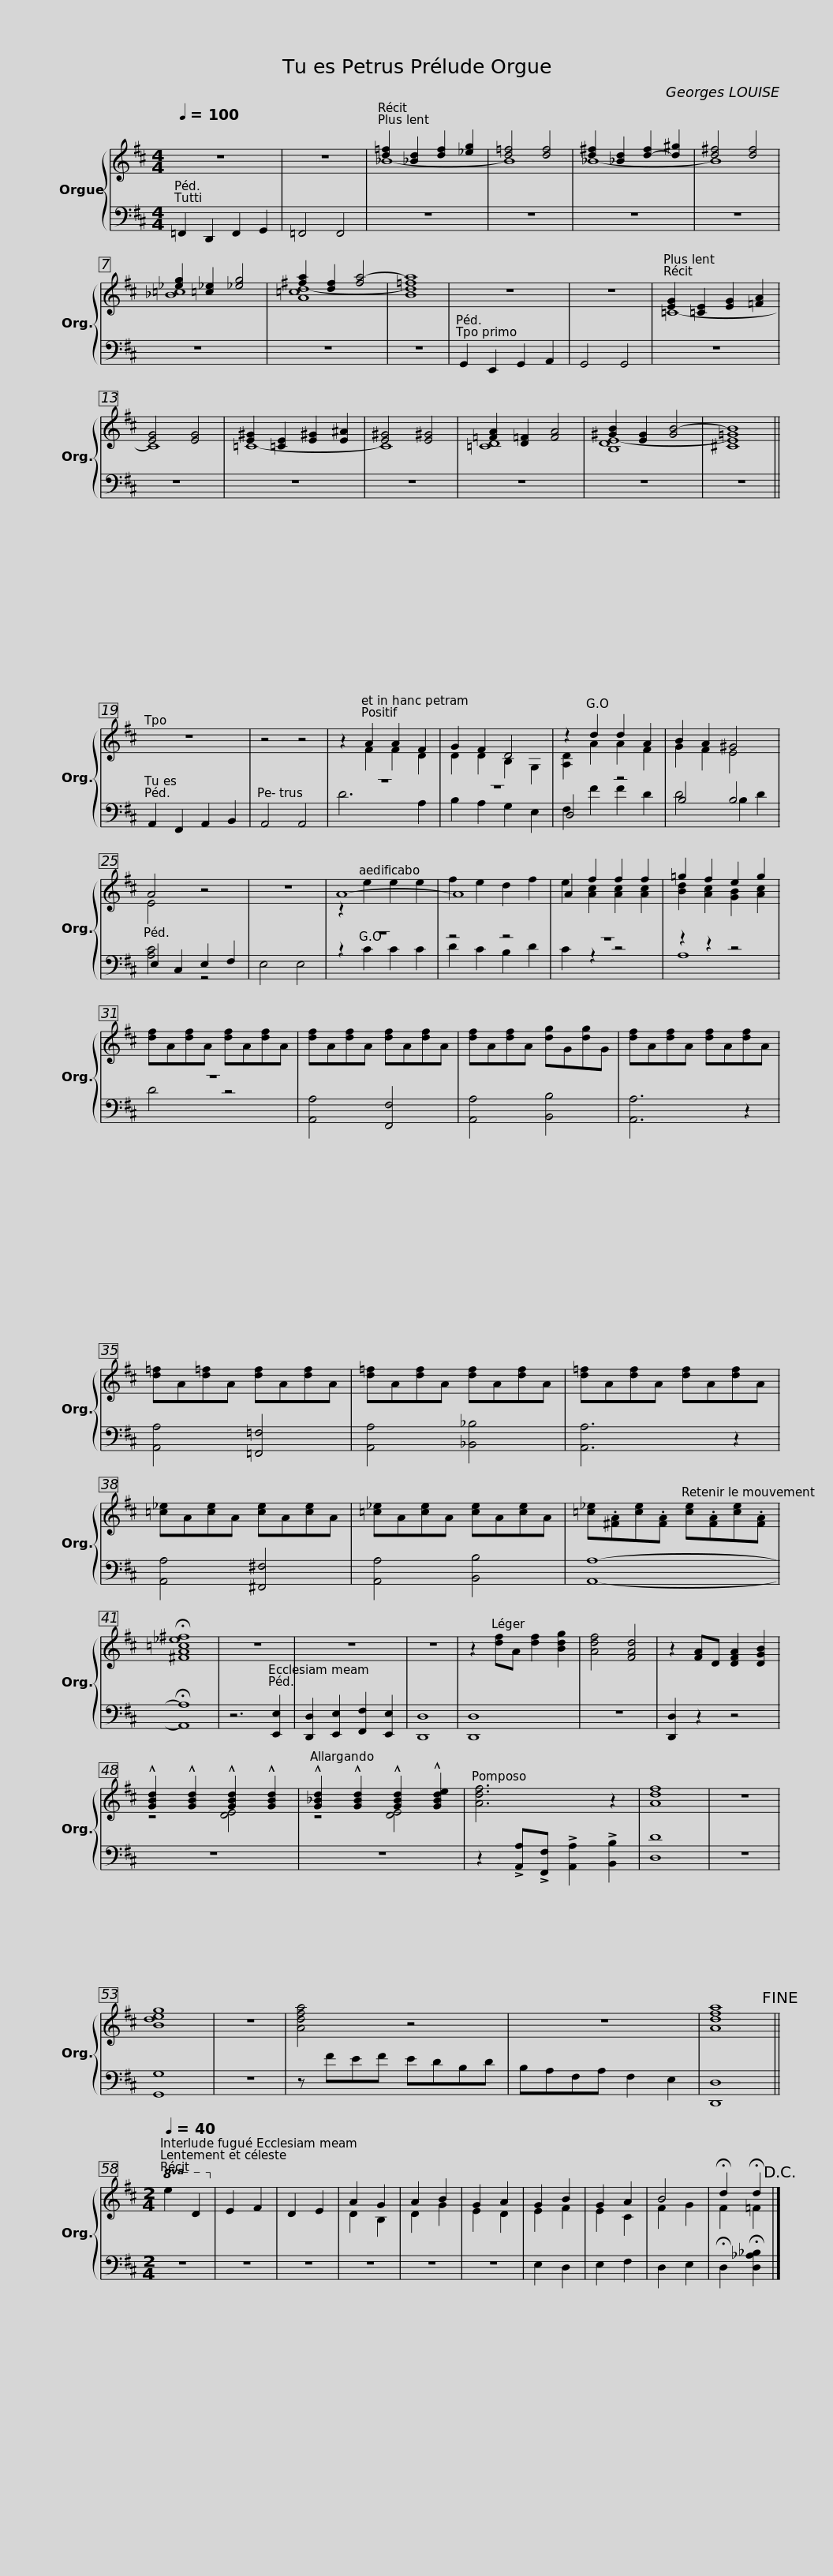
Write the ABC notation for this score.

X:1
%%score { ( 1 3 ) | ( 2 4 ) }
L:1/8
Q:1/4=100
M:4/4
I:linebreak $
K:D
V:1 treble
V:3 treble
V:2 bass
V:4 bass
V:1
 z8 | z8 | [d=f]2 [_Bd]2 [df]2 [_eg]2 | [d=f]4 [df]4 | [d^f]2 [_Bd]2 [d-f]2 [d^g]2 | %5
 [d^f]4 [df]4 | [_eg]2 [=c_e]2 [_eg]4 | [^fa]2 [df]2 [fa-]4 | [=fa]8 |$ z8 | %10
 z8 | [EG]2 [=CE]2 [EG]2 [=FA]2 | [EG]4 [EG]4 | [E^G]2 [=CE]2 [E^G]2 [E^A]2 | [E^G]4 [E^G]4 | %15
 [=FA]2 [D=F]2 [FA]4 | [^GB]2 [EG]2 [GB-]4 | [=GB]8 ||$ z8 | z4 z4 | %20
 z2 A2 A2 F2 | G2 F2 D4 | z2 d2 d2 A2 | B2 A2 ^G4 | A4 z4 | %25
 z8 | A8- |$ A8 | A2 f2 f2 f2 | =g2 f2 e2 g2 | %30
 [df]A[df]A [df]A[df]A | [df]A[df]A [df]A[df]A | [df]A[df]A [dg]G[dg]G |$ [df]A[df]A [df]A[df]A | [d=f]A[d=f]A [df]A[df]A | %35
 [d=f]A[df]A [df]A[df]A | [d=f]A[df]A [df]A[df]A | [=c_e]A[ce]A [ce]A[ce]A |$ [=c_e]A[ce]A [ce]A[ce]A | [=c_e].[^FA][ce].[FA] [ce].[FA][ce].[FA] | %40
 !fermata![^FA=c_e^f]8 |$ z8 | z8 | z8 | z2 [df]A [df]2 [Bdg]2 | %45
 [Adf]4 [FAd]4 | z2 [FA]D [DFA]2 [DGB]2 | !^![GBd]2 !^![GBd]2 !^![GBd]2 !^![GBd]2 | !^![G_Bd]2 !^![GBd]2 !^![GBd]2 !^![GBde]2 | [Adf]6 z2 | %50
 [Adf]8 |$ z8 | [Bdeg]8 | z8 | [Adfa]4 z4 | %55
 z8 | [Adfa]8!fine! ||$[M:2/4][Q:1/4=40]!8va(! e2 d2!8va)! | E2 F2 | D2 E2 | %60
 A2 G2 | A2 B2 | G2 A2 | G2 B2 | G2 A2 | %65
 B4 | !fermata!d2 !fermata!d2!D.C.! |] %67
V:2
 =F,,2 D,,2 F,,2 G,,2 | =F,,4 F,,4 | z8 | z8 | z8 | %5
 z8 | z8 | z8 | z8 |$ G,,2 E,,2 G,,2 A,,2 | %10
 G,,4 G,,4 | z8 | z8 | z8 | z8 | %15
 z8 | z8 | z8 ||$ A,,2 F,,2 A,,2 B,,2 | A,,4 A,,4 | %20
 z8 | z8 | D,4 z4 | B,4 B,4 | E,2 C,2 E,2 F,2 | %25
 E,4 E,4 | z8 |$ z4 z4 | z8 | z2 z2 z4 | %30
 z8 | [A,,A,]4 [F,,F,]4 | [A,,A,]4 [B,,B,]4 |$ [A,,A,]6 z2 | [A,,A,]4 [=F,,=F,]4 | %35
 [A,,A,]4 [_B,,_B,]4 | [A,,A,]6 z2 | [A,,A,]4 [^F,,^F,]4 |$ [A,,A,]4 [B,,B,]4 | [A,,A,]8- | %40
 !fermata![A,,A,]8 |$ z6 [E,,E,]2 | [D,,D,]2 [E,,E,]2 [F,,F,]2 [E,,E,]2 | [D,,D,]8 | [D,,D,]8 | %45
 z8 | [D,,D,]2 z2 z4 | z8 | z8 | z2 !>![A,,A,]!>![F,,F,] !>![A,,A,]2 !>![B,,B,]2 | %50
 [D,D]8 |$ z8 | [G,,G,]8 | z8 | z FEF EDB,D | %55
 B,A,F,A, F,2 E,2 | [D,,D,]8 ||$[M:2/4] z4 | z4 | z4 | %60
 z4 | z4 | z4 | E,2 D,2 | E,2 F,2 | %65
 D,2 E,2 | !fermata!D,2 !fermata![D,_A,_B,]2 |] %67
V:3
 x8 | x8 | _B8- | B8 | _B8- | %5
 B8 | [_B=c]8 | [A=cd-]8 | [Bd]8 |$ x8 | %10
 x8 | =C8- | C8 | =C8- | C8 | %15
 [=CD]8 | [B,DE-]8 | [^CE]8 ||$ x8 | z4 z4 | %20
 z2 F2 F2 D2 | D2 D2 B,2 G,2 | [A,D]2 A2 A2 F2 | G2 F2 E4 | E4 z4 | %25
 x8 | z2 e2 e2 e2 |$ f2 e2 d2 f2 | e2 [Ac]2 [Ac]2 [Ac]2 | [Bd]2 [Ac]2 [GB]2 [Ac]2 | %30
 x8 | x8 | x8 |$ x8 | x8 | %35
 x8 | x8 | x8 |$ x8 | x8 | %40
 x8 |$ x8 | x8 | x8 | x8 | %45
 x8 | x8 | z4 [DE]4 | z4 [DE]4 | x8 | %50
 x8 |$ x8 | x8 | x8 | x8 | %55
 x8 | x8 ||$[M:2/4]!8va(! x4!8va)! | x4 | x4 | %60
 D2 B,2 | D2 G2 | E2 D2 | E2 F2 | E2 C2 | %65
 F2 G2 | F2 =F2 |] %67
V:4
 x8 | x8 | x8 | x8 | x8 | %5
 x8 | x8 | x8 | x8 |$ x8 | %10
 x8 | x8 | x8 | x8 | x8 | %15
 x8 | x8 | x8 ||$ x8 | x8 | %20
 D6 A,2 | B,2 A,2 G,2 E,2 | F,2 F2 F2 D2 | D4 B,2 D2 | [A,C]4 z4 | %25
 x8 | z2 C2 C2 C2 |$ D2 C2 B,2 D2 | C2 z2 z4 | A,8 | %30
 D4 z4 | x8 | x8 |$ x8 | x8 | %35
 x8 | x8 | x8 |$ x8 | x8 | %40
 x8 |$ x8 | x8 | x8 | x8 | %45
 x8 | x8 | x8 | x8 | x8 | %50
 x8 |$ x8 | x8 | x8 | x8 | %55
 x8 | x8 ||$[M:2/4] x4 | x4 | x4 | %60
 x4 | x4 | x4 | x4 | x4 | %65
 x4 | x4 |] %67
